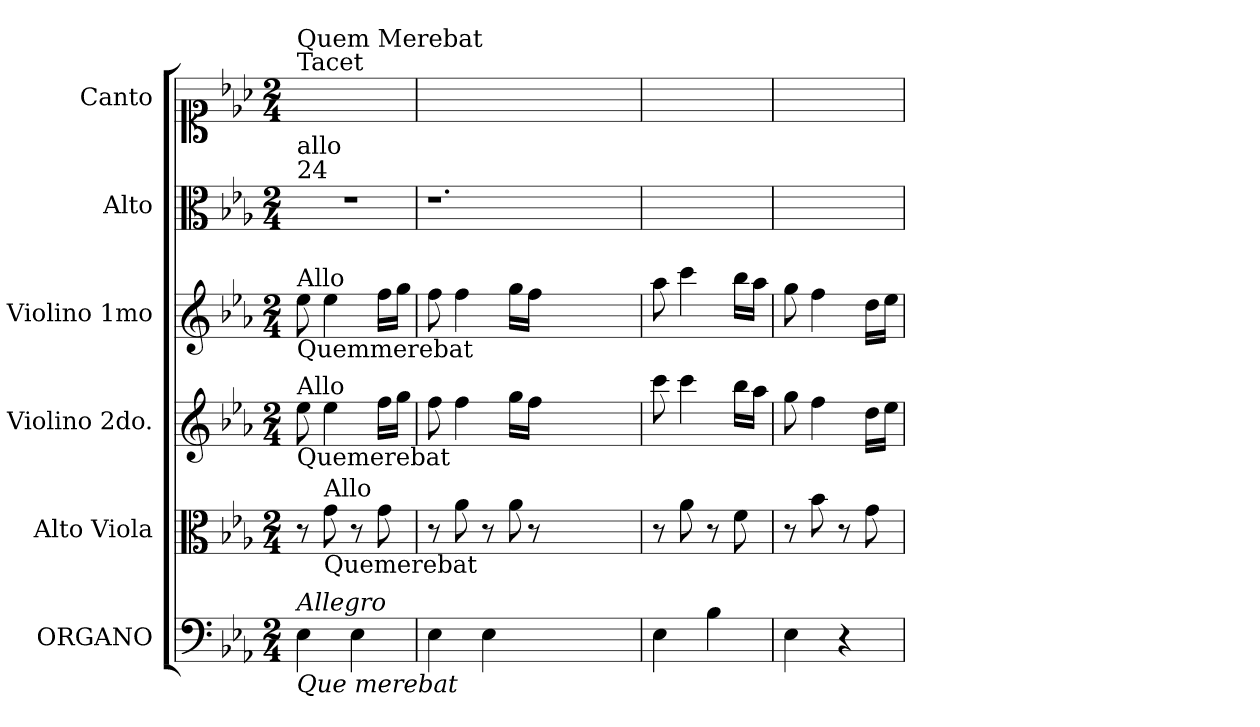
**kern	**kern	**kern	**kern	**kern	**kern
*part6	*part5	*part4	*part3	*part2	*part1
*staff6	*staff5	*staff4	*staff3	*staff2	*staff1
*I"ORGANO	*I"Alto Viola	*I"Violino 2do.	*I"Violino 1mo	*I"Alto	*I"Canto
*I'org	*I'a-vla	*I'vl 2	*I'vl 1	*I'A	*
*clefF4	*clefC3	*clefG2	*clefG2	*clefC3	*clefC1
*k[b-e-a-]	*k[b-e-a-]	*k[b-e-a-]	*k[b-e-a-]	*k[b-e-a-]	*k[b-e-a-]
*E-:	*E-:	*E-:	*E-:	*E-:	*E-:
*M2/4	*M2/4	*M2/4	*M2/4	*M2/4	*M2/4
=1	=1	=1	=1	=1	=1
!	!	!	!	!	!LO:TX:a:t=Quem Merebat \nTacet
!	!	!	!	!LO:TX:a:t=24	!
!	!	!	!	!LO:TX:a:t=allo	!
!	!	!	!LO:TX:b:t=Quemmerebat	!	!
!	!	!	!LO:TX:a:t=Allo	!	!
!	!	!LO:TX:b:t=Quemerebat	!	!	!
!	!	!LO:TX:a:t=Allo	!	!	!
!LO:TX:a:i:t=Allegro	!	!	!	!	!
!LO:TX:b:i:t=Que merebat	!	!	!	!	!
4E-\	8r	8ee-\	8ee-\	2r	2ryy
!	!LO:TX:a:t=Allo	!	!	!	!
!	!LO:TX:b:t=Quemerebat	!	!	!	!
.	8g\	4ee-\	4ee-\	.	.
4E-\	8r	.	.	.	.
.	8g\	16ff\LL	16ff\LL	.	.
.	.	16gg\JJ	16gg\JJ	.	.
=2	=2	=2	=2	=2	=2
4E-\	8r	8ff\	8ff\	1.r	2ryy
.	8a-\	4ff\	4ff\	.	.
4E-\	8r	.	.	.	.
!	!LO:N:vis=8	!	!	!	!
.	16a-\	16gg\LL	16gg\LL	.	.
!	!LO:N:vis=8	!	!	!	!
.	16r	16ff\JJ	16ff\JJ	.	.
1ryy	1ryy	1ryy	1ryy	.	1ryy
=3	=3	=3	=3	=3	=3
4E-\	8r	8ccc\	8aa-\	2ryy	2ryy
.	8a-\	4ccc\	4ccc\	.	.
4B-\	8r	.	.	.	.
.	8f\	16bb-\LL	16bb-\LL	.	.
.	.	16aa-\JJ	16aa-\JJ	.	.
=4	=4	=4	=4	=4	=4
4E-\	8r	8gg\	8gg\	2ryy	2ryy
.	8b-\	4ff\	4ff\	.	.
4r	8r	.	.	.	.
.	8g\	16dd\LL	16dd\LL	.	.
.	.	16ee-\JJ	16ee-\JJ	.	.
=	=	=	=	=	=
*-	*-	*-	*-	*-	*-
